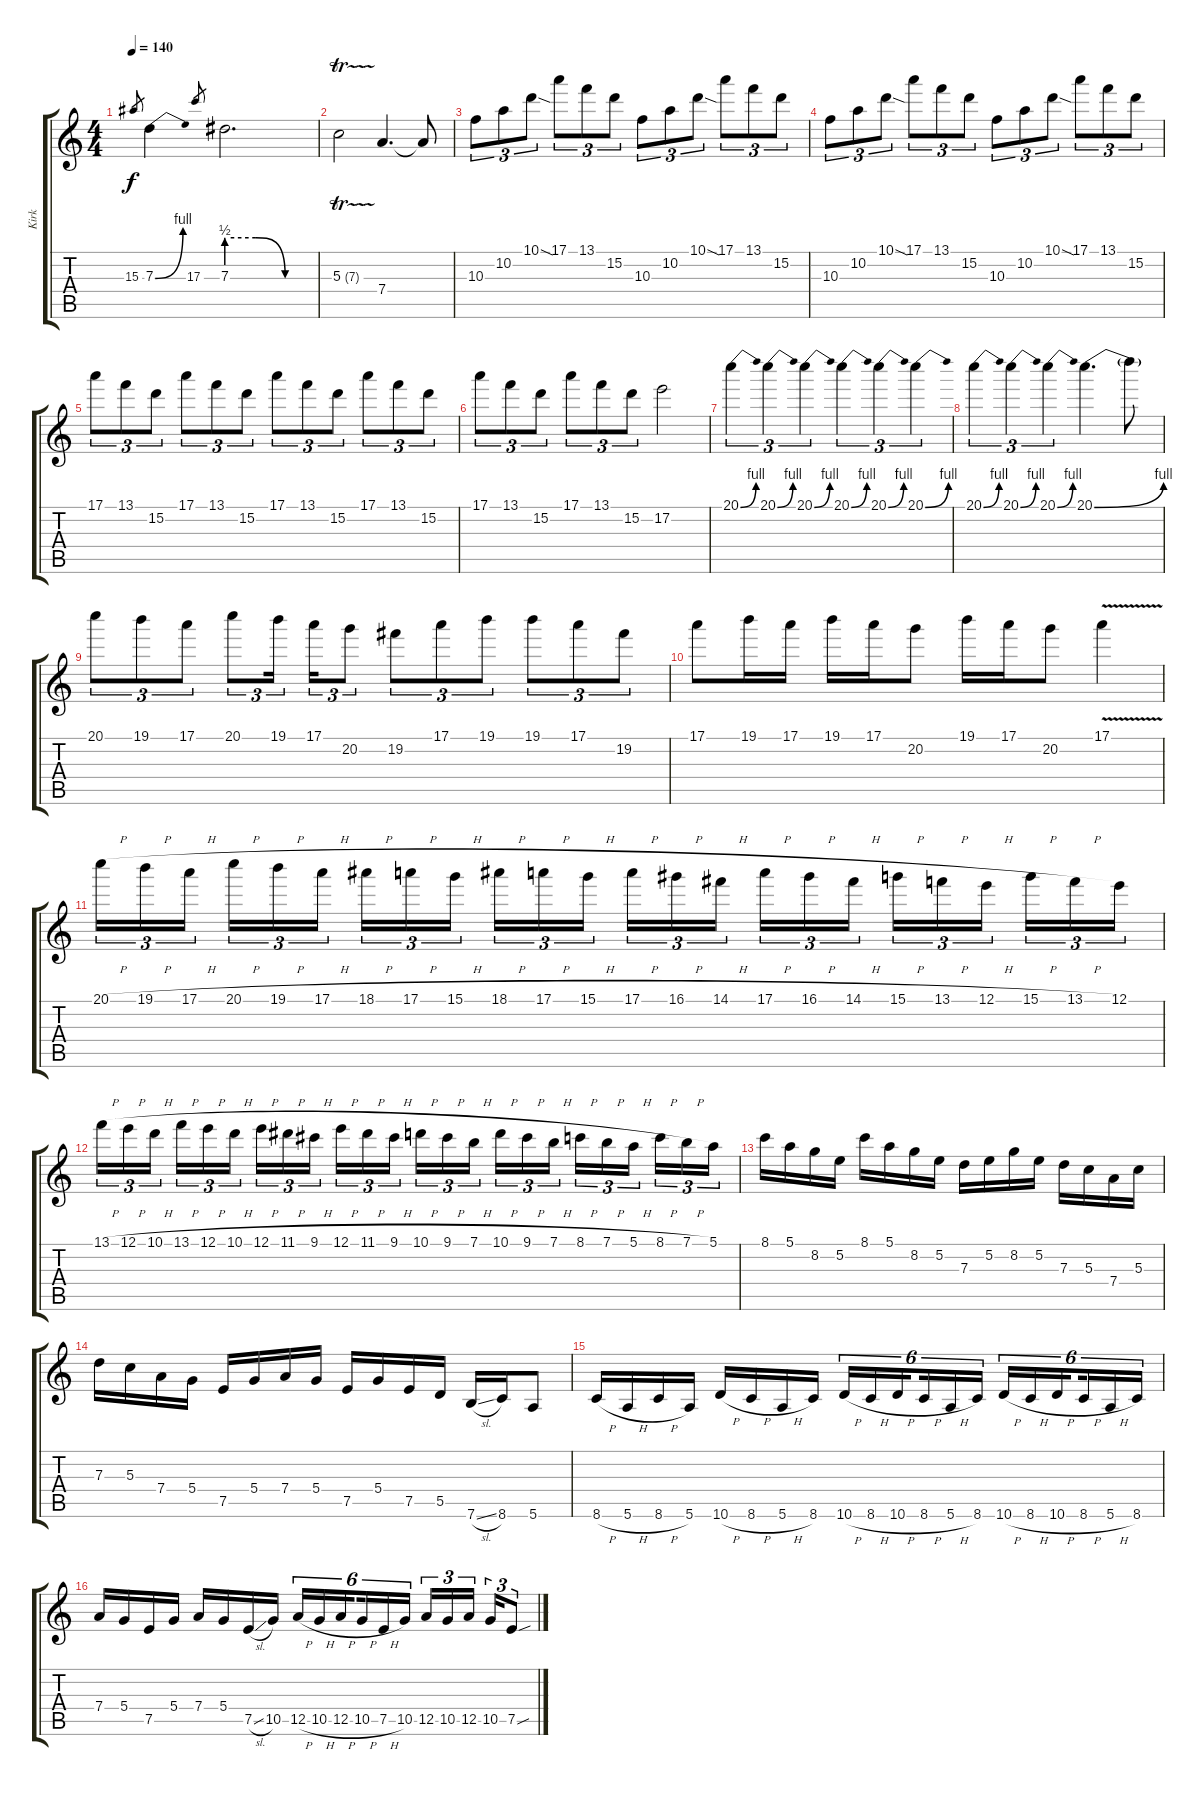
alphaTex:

\track ("Kirk" "Kirk") {instrument distortionguitar}
\staff {score tabs}
\tuning (E4 B3 G3 D3 A2 E2) {hide}
\ts (4 4)
\tempo 140
\clef g2
\ks c
15.3.8{gr dy f} 7.3{be (bend 0 0 60 4)}.4 17.3.8{gr} 7.3{be (custom 0 2 20 2 40 0 60 0)}.2{d} |
5.3{tr (7 16)}.2 7.4.4{d} 7.4{t}.8 |
10.3.8{tu (3 2)} 10.2.8{tu (3 2)} 10.1{sod}.8{tu (3 2)} 17.1.8{tu (3 2)} 13.1.8{tu (3 2)} 15.2.8{tu (3 2)} 10.3.8{tu (3 2)} 10.2.8{tu (3 2)} 10.1{sod}.8{tu (3 2)} 17.1.8{tu (3 2)} 13.1.8{tu (3 2)} 15.2.8{tu (3 2)} |
10.3.8{tu (3 2)} 10.2.8{tu (3 2)} 10.1{sod}.8{tu (3 2)} 17.1.8{tu (3 2)} 13.1.8{tu (3 2)} 15.2.8{tu (3 2)} 10.3.8{tu (3 2)} 10.2.8{tu (3 2)} 10.1{sod}.8{tu (3 2)} 17.1.8{tu (3 2)} 13.1.8{tu (3 2)} 15.2.8{tu (3 2)} |
17.1.8{tu (3 2)} 13.1.8{tu (3 2)} 15.2.8{tu (3 2)} 17.1.8{tu (3 2)} 13.1.8{tu (3 2)} 15.2.8{tu (3 2)} 17.1.8{tu (3 2)} 13.1.8{tu (3 2)} 15.2.8{tu (3 2)} 17.1.8{tu (3 2)} 13.1.8{tu (3 2)} 15.2.8{tu (3 2)} |
17.1.8{tu (3 2)} 13.1.8{tu (3 2)} 15.2.8{tu (3 2)} 17.1.8{tu (3 2)} 13.1.8{tu (3 2)} 15.2.8{tu (3 2)} 17.2.2 |
20.1{be (bend 0 0 60 4)}.4{tu (3 2)} 20.1{be (bend 0 0 60 4)}.4{tu (3 2)} 20.1{be (bend 0 0 60 4)}.4{tu (3 2)} 20.1{be (bend 0 0 60 4)}.4{tu (3 2)} 20.1{be (bend 0 0 60 4)}.4{tu (3 2)} 20.1{be (bend 0 0 60 4)}.4{tu (3 2)} |
20.1{be (bend 0 0 60 4)}.4{tu (3 2)} 20.1{be (bend 0 0 60 4)}.4{tu (3 2)} 20.1{be (bend 0 0 60 4)}.4{tu (3 2)} 20.1{be (bend 0 0 60 4)}.4{d} 20.1{t}.8 |
20.1.8{tu (3 2)} 19.1.8{tu (3 2)} 17.1.8{tu (3 2)} 20.1.8{tu (3 2)} 19.1.16{tu (3 2) beam splitsecondary} 17.1.16{tu (3 2)} 20.2.8{tu (3 2)} 19.2.8{tu (3 2)} 17.1.8{tu (3 2)} 19.1.8{tu (3 2)} 19.1.8{tu (3 2)} 17.1.8{tu (3 2)} 19.2.8{tu (3 2)} |
17.1.8 19.1.16 17.1.16 19.1.16 17.1.16 20.2.8 19.1.16 17.1.16 20.2.8 17.1{v}.4 |
20.1{h}.16{tu (3 2)} 19.1{h}.16{tu (3 2)} 17.1{h}.16{tu (3 2) beam splitsecondary} 20.1{h}.16{tu (3 2)} 19.1{h}.16{tu (3 2)} 17.1{h}.16{tu (3 2)} 18.1{h}.16{tu (3 2)} 17.1{h}.16{tu (3 2)} 15.1{h}.16{tu (3 2) beam splitsecondary} 18.1{h}.16{tu (3 2)} 17.1{h}.16{tu (3 2)} 15.1{h}.16{tu (3 2)} 17.1{h}.16{tu (3 2)} 16.1{h}.16{tu (3 2)} 14.1{h}.16{tu (3 2) beam splitsecondary} 17.1{h}.16{tu (3 2)} 16.1{h}.16{tu (3 2)} 14.1{h}.16{tu (3 2)} 15.1{h}.16{tu (3 2)} 13.1{h}.16{tu (3 2)} 12.1{h}.16{tu (3 2) beam splitsecondary} 15.1{h}.16{tu (3 2)} 13.1{h}.16{tu (3 2)} 12.1.16{tu (3 2)} |
13.1{h}.16{tu (3 2)} 12.1{h}.16{tu (3 2)} 10.1{h}.16{tu (3 2) beam splitsecondary} 13.1{h}.16{tu (3 2)} 12.1{h}.16{tu (3 2)} 10.1{h}.16{tu (3 2)} 12.1{h}.16{tu (3 2)} 11.1{h}.16{tu (3 2)} 9.1{h}.16{tu (3 2) beam splitsecondary} 12.1{h}.16{tu (3 2)} 11.1{h}.16{tu (3 2)} 9.1{h}.16{tu (3 2)} 10.1{h}.16{tu (3 2)} 9.1{h}.16{tu (3 2)} 7.1{h}.16{tu (3 2) beam splitsecondary} 10.1{h}.16{tu (3 2)} 9.1{h}.16{tu (3 2)} 7.1{h}.16{tu (3 2)} 8.1{h}.16{tu (3 2)} 7.1{h}.16{tu (3 2)} 5.1{h}.16{tu (3 2) beam splitsecondary} 8.1{h}.16{tu (3 2)} 7.1{h}.16{tu (3 2)} 5.1.16{tu (3 2)} |
8.1.16 5.1.16 8.2.16 5.2.16 8.1.16 5.1.16 8.2.16 5.2.16 7.3.16 5.2.16 8.2.16 5.2.16 7.3.16 5.3.16 7.4.16 5.3.16 |
7.3.16 5.3.16 7.4.16 5.4.16 7.5.16 5.4.16 7.4.16 5.4.16 7.5.16 5.4.16 7.5.16 5.5.16 7.6{sl}.16 8.6.16 5.6.8 |
8.6{h}.16 5.6{h}.16 8.6{h}.16 5.6.16 10.6{h}.16 8.6{h}.16 5.6{h}.16 8.6.16 10.6{h}.16{tu (6 4)} 8.6{h}.16{tu (6 4)} 10.6{h}.16{tu (6 4) beam splitsecondary} 8.6{h}.16{tu (6 4)} 5.6{h}.16{tu (6 4)} 8.6.16{tu (6 4)} 10.6{h}.16{tu (6 4)} 8.6{h}.16{tu (6 4)} 10.6{h}.16{tu (6 4) beam splitsecondary} 8.6{h}.16{tu (6 4)} 5.6{h}.16{tu (6 4)} 8.6.16{tu (6 4)} |
7.4.16 5.4.16 7.5.16 5.4.16 7.4.16 5.4.16 7.5{sl}.16 10.5.16 12.5{h}.16{tu (6 4)} 10.5{h}.16{tu (6 4)} 12.5{h}.16{tu (6 4) beam splitsecondary} 10.5{h}.16{tu (6 4)} 7.5{h}.16{tu (6 4)} 10.5.16{tu (6 4)} 12.5.16{tu (3 2)} 10.5.16{tu (3 2)} 12.5.16{tu (3 2) beam splitsecondary} 10.5.16{tu (3 2)} 7.5{sou}.8{tu (3 2)}
